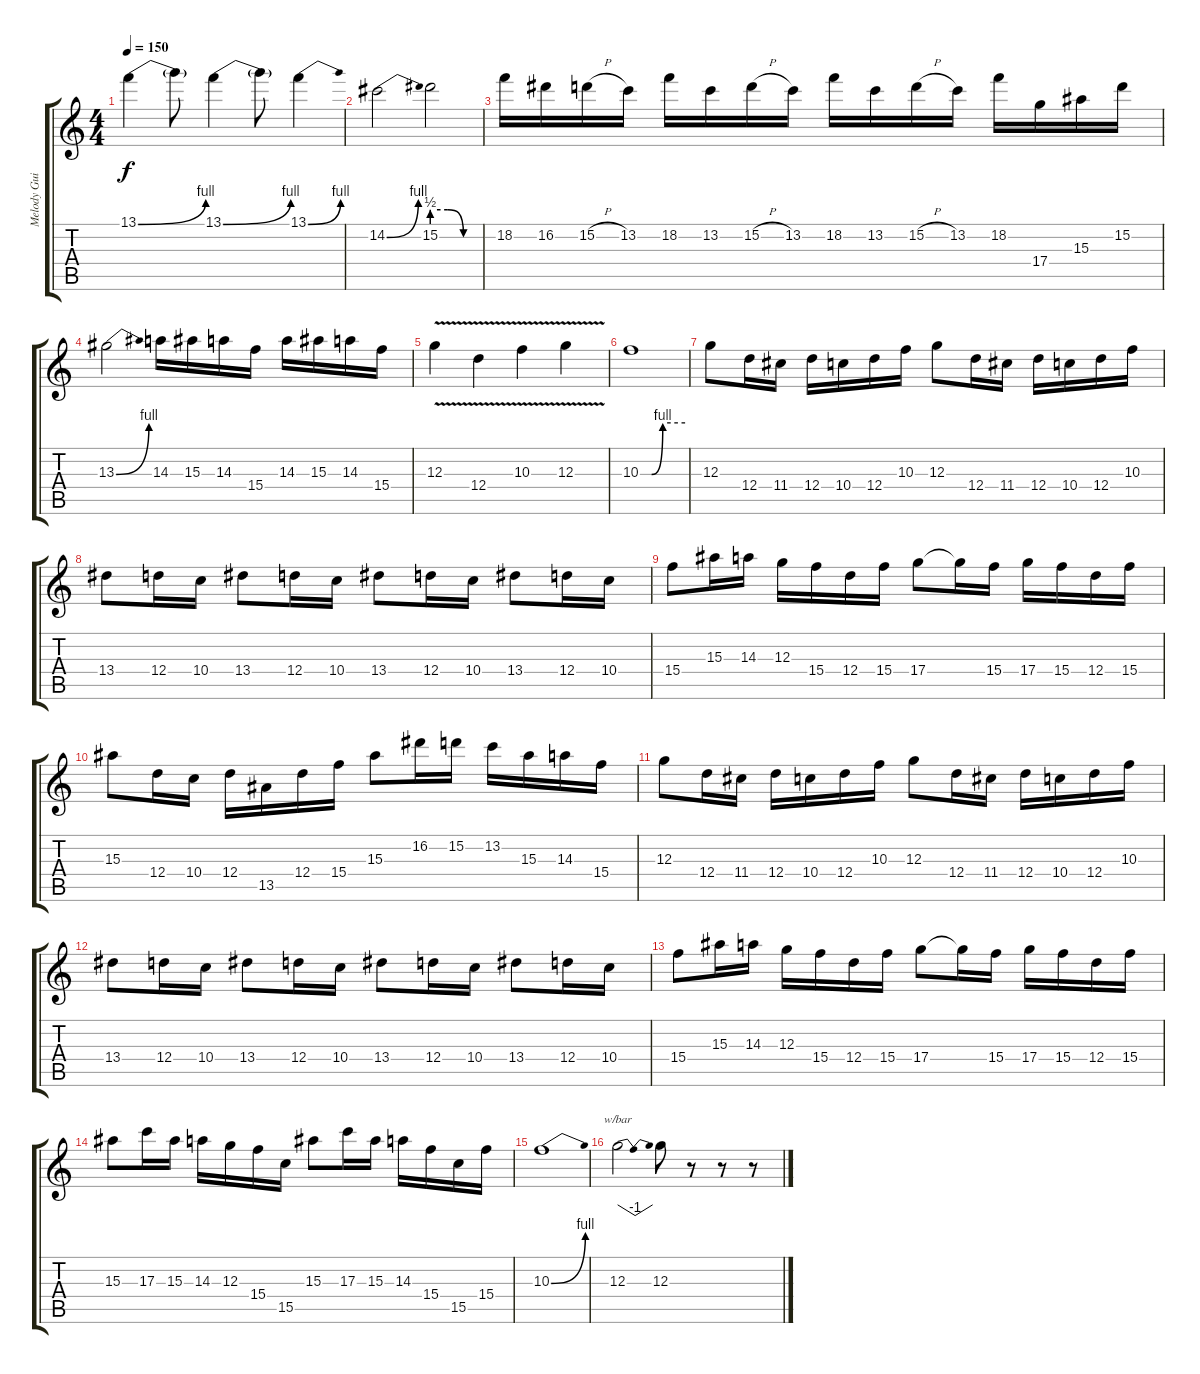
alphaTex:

\track ("Melody Guitar" "Melody Gui") {instrument distortionguitar}
\staff {score tabs}
\tuning (E4 B3 G3 D3 A2 E2) {hide}
\ts (4 4)
\tempo 150
\clef g2
\ks c
13.1{be (bend 0 0 60 4)}.4{dy f} 13.1{t}.8 13.1{be (bend 0 0 60 4)}.4 13.1{t}.8 13.1{be (bend 0 0 60 4)}.4 |
14.2{be (bend 0 0 60 4)}.2 15.2{be (custom 0 2 20 2 40 0 60 0)}.2 |
18.2.16 16.2.16 15.2{h}.16 13.2.16 18.2.16 13.2.16 15.2{h}.16 13.2.16 18.2.16 13.2.16 15.2{h}.16 13.2.16 18.2.16 17.4.16 15.3.16 15.2.16 |
13.3{be (bend 0 0 60 4)}.2 14.3.16 15.3.16 14.3.16 15.4.16 14.3.16 15.3.16 14.3.16 15.4.16 |
12.3{v}.4 12.4{v}.4 10.3{v}.4 12.3{v}.4 |
10.3{be (custom 0 0 15 0 30 4 60 4)}.1 |
12.3.8 12.4.16 11.4.16 12.4.16 10.4.16 12.4.16 10.3.16 12.3.8 12.4.16 11.4.16 12.4.16 10.4.16 12.4.16 10.3.16 |
13.4.8 12.4.16 10.4.16 13.4.8 12.4.16 10.4.16 13.4.8 12.4.16 10.4.16 13.4.8 12.4.16 10.4.16 |
15.4.8 15.3.16 14.3.16 12.3.16 15.4.16 12.4.16 15.4.16 17.4.8 17.4{t}.16 15.4.16 17.4.16 15.4.16 12.4.16 15.4.16 |
15.3.8 12.4.16 10.4.16 12.4.16 13.5.16 12.4.16 15.4.16 15.3.8 16.2.16 15.2.16 13.2.16 15.3.16 14.3.16 15.4.16 |
12.3.8 12.4.16 11.4.16 12.4.16 10.4.16 12.4.16 10.3.16 12.3.8 12.4.16 11.4.16 12.4.16 10.4.16 12.4.16 10.3.16 |
13.4.8 12.4.16 10.4.16 13.4.8 12.4.16 10.4.16 13.4.8 12.4.16 10.4.16 13.4.8 12.4.16 10.4.16 |
15.4.8 15.3.16 14.3.16 12.3.16 15.4.16 12.4.16 15.4.16 17.4.8 17.4{t}.16 15.4.16 17.4.16 15.4.16 12.4.16 15.4.16 |
15.3.8 17.3.16 15.3.16 14.3.16 12.3.16 15.4.16 15.5.16 15.3.8 17.3.16 15.3.16 14.3.16 15.4.16 15.5.16 15.4.16 |
10.3{be (bend 0 0 60 4)}.1 |
12.3.2{tbe (dip default 0 0 30 -4 60 0)} 12.3.8 r.8 r.8 r.8
